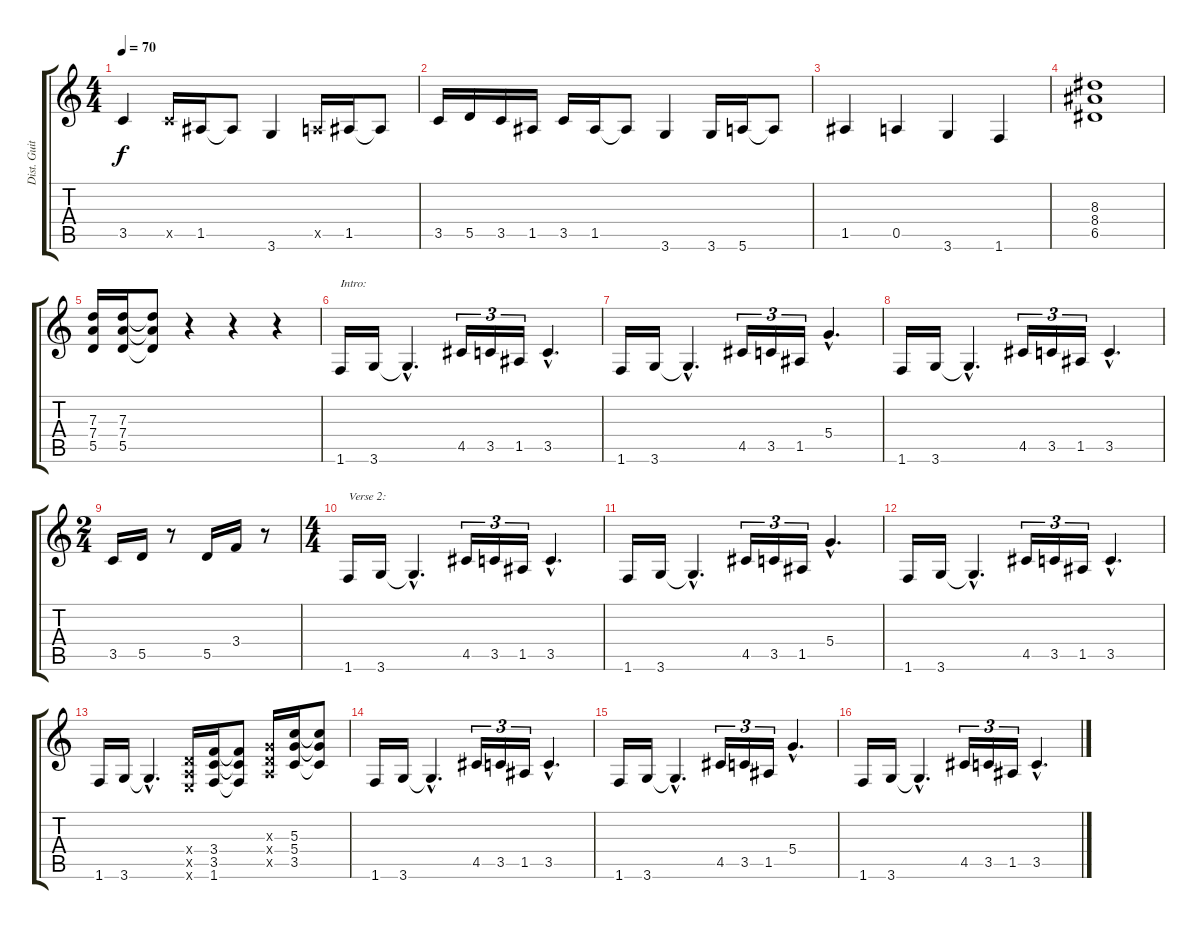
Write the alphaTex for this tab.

\track ("Dist. Guitar 2" "Dist. Guit") {instrument distortionguitar}
\staff {score tabs}
\tuning (E4 B3 G3 D3 A2 E2) {hide}
\ts (4 4)
\tempo 70
\clef g2
\ks c
3.5.4{dy f} 3.5{x}.16 1.5.16 1.5{t}.8 3.6.4 0.5{x}.16 1.5.16 1.5{t}.8 |
3.5.16 5.5.16 3.5.16 1.5.16 3.5.16 1.5.16 1.5{t}.8 3.6.4 3.6.16 5.6.16 5.6{t}.8 |
1.5.4 0.5.4 3.6.4 1.6.4 |
(8.3 8.4 6.5).1 |
(7.3 7.4 5.5).16 (7.3 7.4 5.5).16 (7.3{t} 7.4{t} 5.5{t}).8 r.4 r.4 r.4 |
1.6.16{txt "Intro:"} 3.6.16 3.6{hac t}.4{d} 4.5.16{tu (3 2)} 3.5.16{tu (3 2)} 1.5.16{tu (3 2)} 3.5{hac}.4{d} |
1.6.16 3.6.16 3.6{hac t}.4{d} 4.5.16{tu (3 2)} 3.5.16{tu (3 2)} 1.5.16{tu (3 2)} 5.4{hac}.4{d} |
1.6.16 3.6.16 3.6{hac t}.4{d} 4.5.16{tu (3 2)} 3.5.16{tu (3 2)} 1.5.16{tu (3 2)} 3.5{hac}.4{d} |
\ts (2 4)
3.5.16 5.5.16 r.8 5.5.16 3.4.16 r.8 |
\ts (4 4)
1.6.16{txt "Verse 2:"} 3.6.16 3.6{hac t}.4{d} 4.5.16{tu (3 2)} 3.5.16{tu (3 2)} 1.5.16{tu (3 2)} 3.5{hac}.4{d} |
1.6.16 3.6.16 3.6{hac t}.4{d} 4.5.16{tu (3 2)} 3.5.16{tu (3 2)} 1.5.16{tu (3 2)} 5.4{hac}.4{d} |
1.6.16 3.6.16 3.6{hac t}.4{d} 4.5.16{tu (3 2)} 3.5.16{tu (3 2)} 1.5.16{tu (3 2)} 3.5{hac}.4{d} |
1.6.16 3.6.16 3.6{hac t}.4{d} (0.4{x} 0.5{x} 0.6{x}).16 (3.4 3.5 1.6).16 (3.4{t} 3.5{t} 1.6{t}).8 (0.3{x} 0.4{x} 0.5{x}).16 (5.3 5.4 3.5).16 (5.3{t} 5.4{t} 3.5{t}).8 |
1.6.16 3.6.16 3.6{hac t}.4{d} 4.5.16{tu (3 2)} 3.5.16{tu (3 2)} 1.5.16{tu (3 2)} 3.5{hac}.4{d} |
1.6.16 3.6.16 3.6{hac t}.4{d} 4.5.16{tu (3 2)} 3.5.16{tu (3 2)} 1.5.16{tu (3 2)} 5.4{hac}.4{d} |
1.6.16 3.6.16 3.6{hac t}.4{d} 4.5.16{tu (3 2)} 3.5.16{tu (3 2)} 1.5.16{tu (3 2)} 3.5{hac}.4{d}
